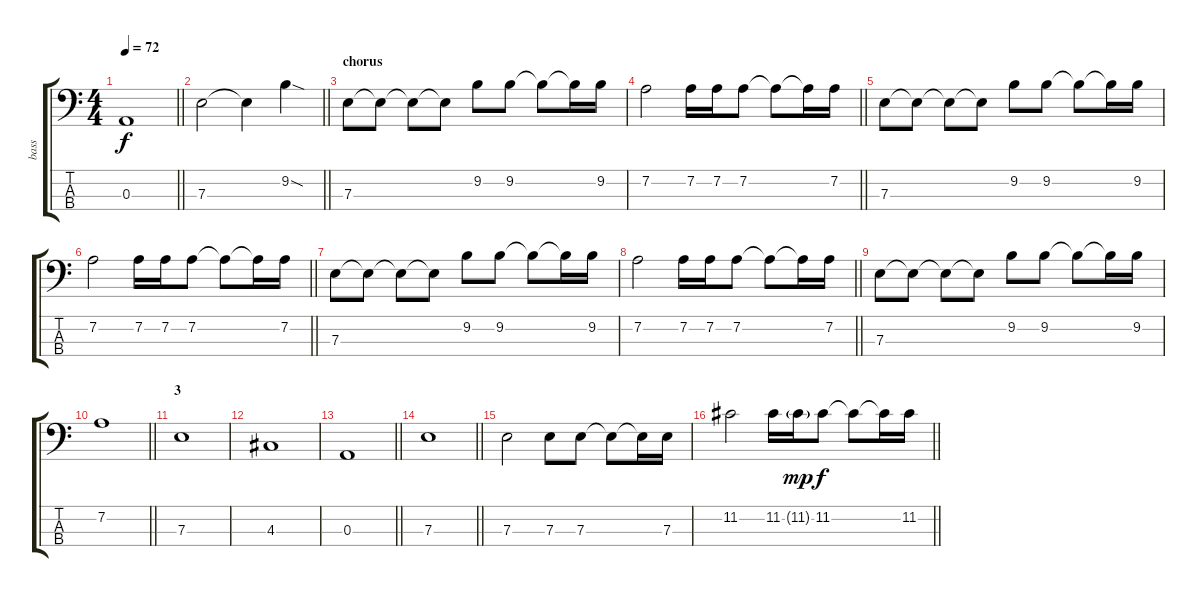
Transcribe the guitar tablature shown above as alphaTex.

\track ("bass" "bass") {instrument electricbassfinger}
\staff {score tabs}
\tuning (G2 D2 A1 E1) {hide}
\ts (4 4)
\tempo 72
\clef f4
\barLineRight lightlight
\ks c
0.3.1{dy f} |
\barLineRight lightlight
7.3.2 7.3{t}.4 9.2{sod}.4 |
\section ("" "chorus")
7.3.8 7.3{t}.8 7.3{t}.8 7.3{t}.8 9.2.8 9.2.8 9.2{t}.8 9.2{t}.16 9.2.16 |
\barLineRight lightlight
7.2.2 7.2.16 7.2.16 7.2.8 7.2{t}.8 7.2{t}.16 7.2.16 |
7.3.8 7.3{t}.8 7.3{t}.8 7.3{t}.8 9.2.8 9.2.8 9.2{t}.8 9.2{t}.16 9.2.16 |
\barLineRight lightlight
7.2.2 7.2.16 7.2.16 7.2.8 7.2{t}.8 7.2{t}.16 7.2.16 |
7.3.8 7.3{t}.8 7.3{t}.8 7.3{t}.8 9.2.8 9.2.8 9.2{t}.8 9.2{t}.16 9.2.16 |
\barLineRight lightlight
7.2.2 7.2.16 7.2.16 7.2.8 7.2{t}.8 7.2{t}.16 7.2.16 |
7.3.8 7.3{t}.8 7.3{t}.8 7.3{t}.8 9.2.8 9.2.8 9.2{t}.8 9.2{t}.16 9.2.16 |
\barLineRight lightlight
7.2.1 |
\section ("" "3")
7.3.1 |
4.3.1 |
\barLineRight lightlight
0.3.1 |
\barLineRight lightlight
7.3.1 |
7.3.2 7.3.8 7.3.8 7.3{t}.8 7.3{t}.16 7.3.16 |
\barLineRight lightlight
11.2.2 11.2.16 11.2{g}.16{dy mp} 11.2.8{dy f} 11.2{t}.8 11.2{t}.16 11.2.16
